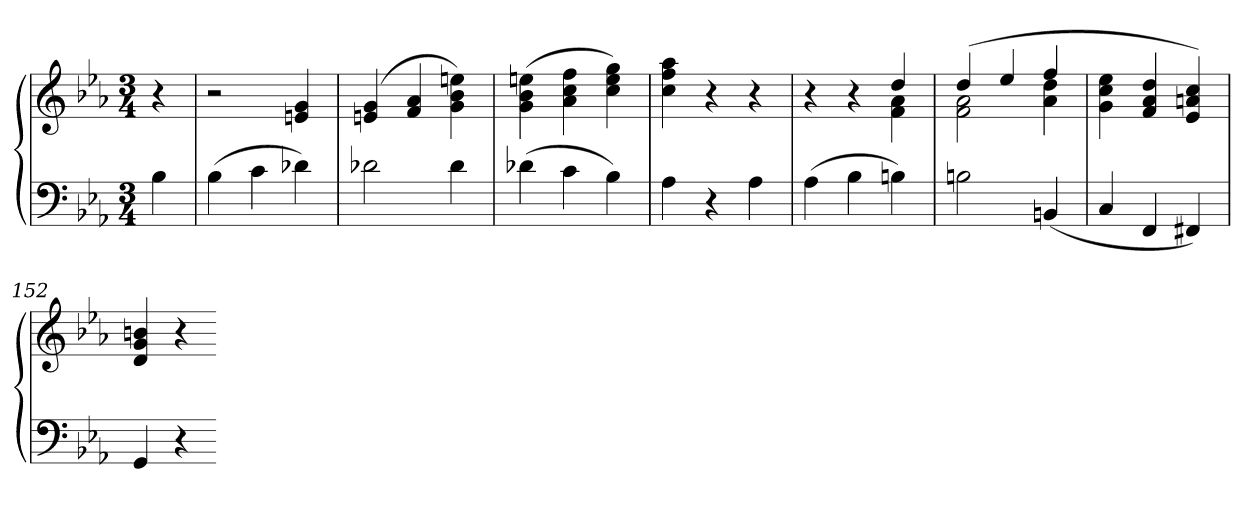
**kern	**kern
*part1	*part1
*staff2	*staff1
*clefF4	*clefG2
*k[b-e-a-]	*k[b-e-a-]
*c:	*c:
*M3/4	*M3/4
=	=
4B-	4r
=145	=145
(4B-	2r
4c	.
4d-X)	4en 4g
=146	=146
2d-X	(4en 4g
.	4f 4a-
4d-	4g 4b- 4een)
=147	=147
(4d-X	(4g 4b- 4een
4c	4a- 4cc 4ff
4B-)	4cc 4ee 4gg)
=148	=148
4A-	4cc 4ff 4aa-
4r	4r
4A-	4r
=149	=149
*	*^
(4A-	4r	2ryy
4B-	4r	.
4Bn)	4dd	4f 4a-
=150	=150	=150
2Bn	(4dd	2f 2a-
.	4ee-	.
(4BBn	4ff	4a- 4dd
*	*v	*v
=151	=151
4C	4g 4cc 4ee-
4FF	4f 4a- 4dd
4FF#X)	4e- 4an 4cc)
=152	=152
4GG	4d 4g 4bn
4r	4r
=-	=-
*-	*-
